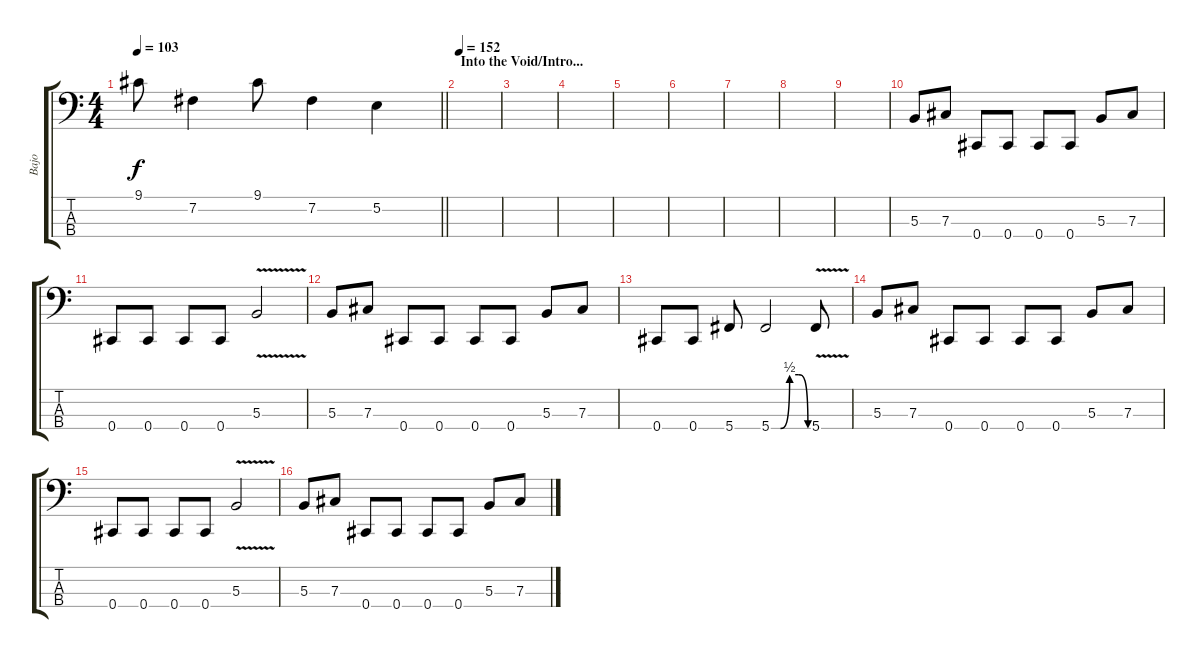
\track ("Bajo" "Bajo") {instrument electricbasspick}
\staff {score tabs}
\tuning (E2 B1 Gb1 Db1) {hide}
\ts (4 4)
\tempo 103
\clef f4
\barLineRight lightlight
\ks c
9.1.8{dy f} 7.2.4 9.1.8 7.2.4 5.2.4 |
\section ("" "Into the Void/Intro...")
\tempo 152
|
|
|
|
|
|
|
|
5.3.8 7.3.8 0.4.8 0.4.8 0.4.8 0.4.8 5.3.8 7.3.8 |
0.4.8 0.4.8 0.4.8 0.4.8 5.3{v}.2 |
5.3.8 7.3.8 0.4.8 0.4.8 0.4.8 0.4.8 5.3.8 7.3.8 |
0.4.8 0.4.8 5.4.8 5.4{be (custom 0 0 15 0 30 2 45 2 60 0)}.2 5.4{v}.8 |
5.3.8 7.3.8 0.4.8 0.4.8 0.4.8 0.4.8 5.3.8 7.3.8 |
0.4.8 0.4.8 0.4.8 0.4.8 5.3{v}.2 |
5.3.8 7.3.8 0.4.8 0.4.8 0.4.8 0.4.8 5.3.8 7.3.8
